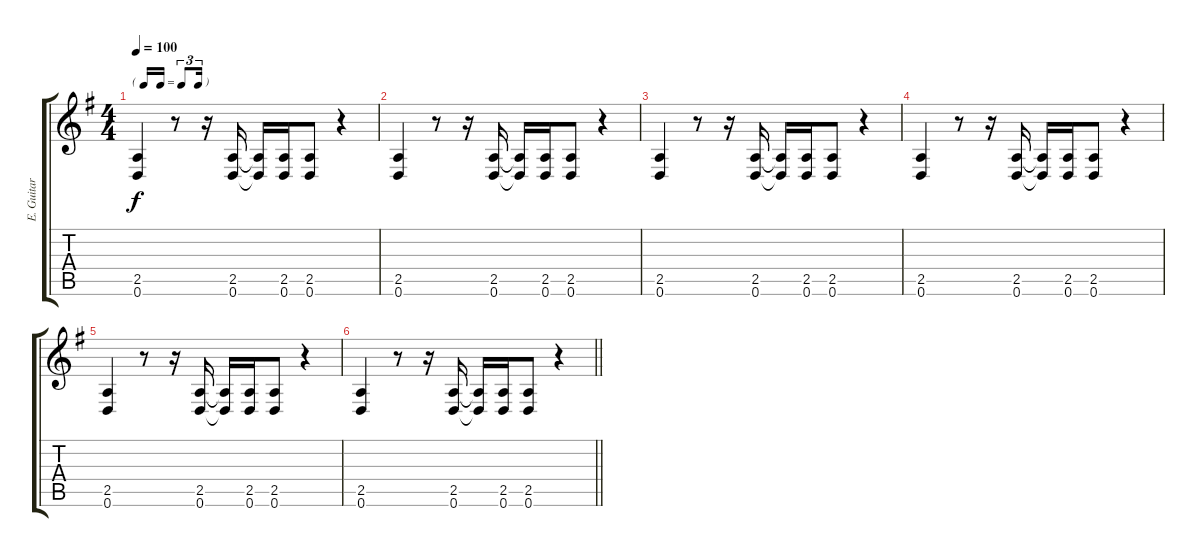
\track ("E. Guitar I" "E. Guitar ") {instrument overdrivenguitar}
\staff {score tabs}
\tuning (D4 A3 F3 C3 G2 D2) {hide}
\ts (4 4)
\tf triplet16th
\tempo 100
\clef g2
\ks g
(2.5 0.6).4{dy f} r.8 r.16 (2.5 0.6).16 (2.5{t} 0.6{t}).16 (2.5 0.6).16 (2.5 0.6).8 r.4 |
(2.5 0.6).4 r.8 r.16 (2.5 0.6).16 (2.5{t} 0.6{t}).16 (2.5 0.6).16 (2.5 0.6).8 r.4 |
(2.5 0.6).4 r.8 r.16 (2.5 0.6).16 (2.5{t} 0.6{t}).16 (2.5 0.6).16 (2.5 0.6).8 r.4 |
(2.5 0.6).4 r.8 r.16 (2.5 0.6).16 (2.5{t} 0.6{t}).16 (2.5 0.6).16 (2.5 0.6).8 r.4 |
(2.5 0.6).4 r.8 r.16 (2.5 0.6).16 (2.5{t} 0.6{t}).16 (2.5 0.6).16 (2.5 0.6).8 r.4 |
\barLineRight lightlight
(2.5 0.6).4 r.8 r.16 (2.5 0.6).16 (2.5{t} 0.6{t}).16 (2.5 0.6).16 (2.5 0.6).8 r.4
